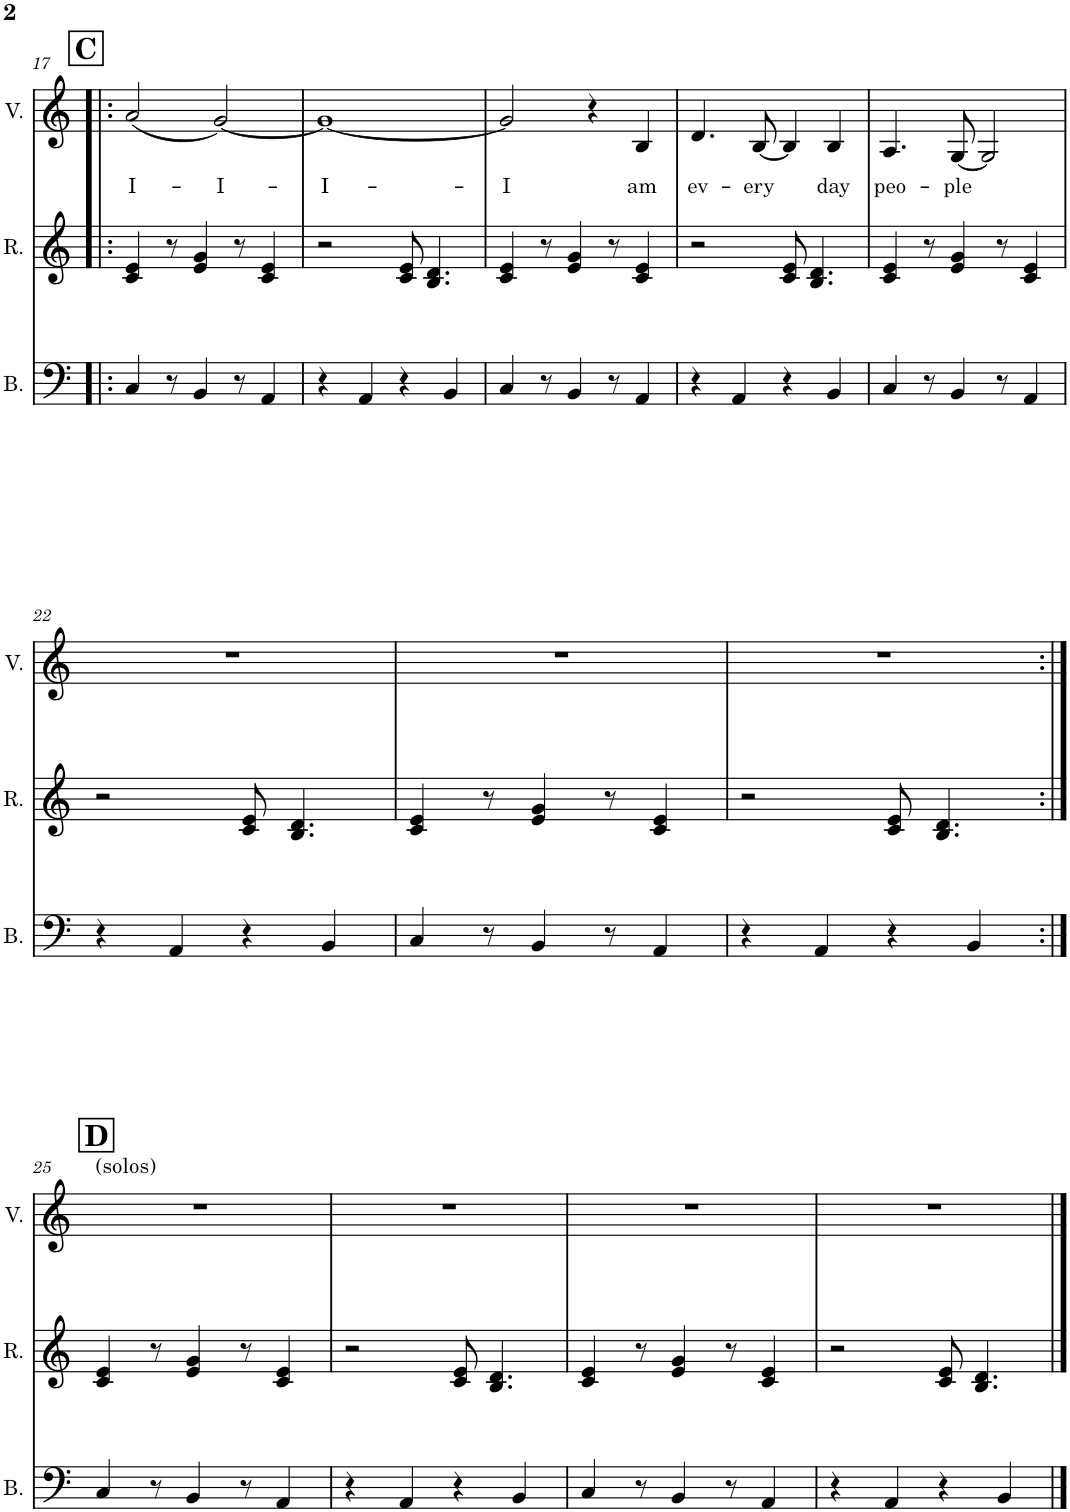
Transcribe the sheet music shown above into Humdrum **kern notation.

**kern	**kern	**kern	**text
*part3	*part2	*part1	*part1
*staff3	*staff2	*staff1	*staff1
*I"Bass	*I"Riff	*I"Voices	*
*I'B.	*I'R.	*I'V.	*
!!LO:PB:g=z
*clefF4	*clefG2	*clefG2	*
*	*Trd8c14	*Trd1c2	*
*k[]	*k[]	*k[]	*
*M4/4	*M4/4	*M4/4	*
!!LO:REH:place=s1:a:B:cj:fs=14:t=C
=17!|:	=17!|:	=17!|:	=17!|:
!	!	!	!LO:LY:b
4C/	4c/ 4e/	(2a/	I-
8r	8r	.	.
4BB/	4e/ 4g/	.	.
!	!	!	!LO:LY:b
.	.	[2g/)	-I-
8r	8r	.	.
4AA/	4c/ 4e/	.	.
=18	=18	=18	=18
!	!	!	!LO:LY:b
4r	2r	1g_	-I-
4AA/	.	.	.
4r	8c/ 8e/	.	.
.	4.B/ 4.d/	.	.
4BB/	.	.	.
=19	=19	=19	=19
!	!	!	!LO:LY:b
4C/	4c/ 4e/	2g/]	-I
8r	8r	.	.
4BB/	4e/ 4g/	.	.
.	.	4r	.
8r	8r	.	.
!	!	!	!LO:LY:b
4AA/	4c/ 4e/	4B/	am
=20	=20	=20	=20
!	!	!	!LO:LY:b
4r	2r	4.d/	ev-
4AA/	.	.	.
!	!	!	!LO:LY:b
.	.	[8B/	-ery
4r	8c/ 8e/	4B/]	.
.	4.B/ 4.d/	.	.
!	!	!	!LO:LY:b
4BB/	.	4B/	day
=21	=21	=21	=21
!	!	!	!LO:LY:b
4C/	4c/ 4e/	4.A/	peo-
8r	8r	.	.
!	!	!	!LO:LY:b
4BB/	4e/ 4g/	[8G/	-ple
.	.	2G/]	.
8r	8r	.	.
4AA/	4c/ 4e/	.	.
!!LO:LB:g=z
=22	=22	=22	=22
4r	2r	1r	.
4AA/	.	.	.
4r	8c/ 8e/	.	.
.	4.B/ 4.d/	.	.
4BB/	.	.	.
=23	=23	=23	=23
4C/	4c/ 4e/	1r	.
8r	8r	.	.
4BB/	4e/ 4g/	.	.
8r	8r	.	.
4AA/	4c/ 4e/	.	.
=24	=24	=24	=24
4r	2r	1r	.
4AA/	.	.	.
4r	8c/ 8e/	.	.
.	4.B/ 4.d/	.	.
4BB/	.	.	.
!!LO:LB:g=z
!!LO:REH:place=s1:a:B:cj:fs=14:t=D
=25:|!	=25:|!	=25:|!	=25:|!
!	!	!LO:TX:a:t=(solos)	!
4C/	4c/ 4e/	1r	.
8r	8r	.	.
4BB/	4e/ 4g/	.	.
8r	8r	.	.
4AA/	4c/ 4e/	.	.
=26	=26	=26	=26
4r	2r	1r	.
4AA/	.	.	.
4r	8c/ 8e/	.	.
.	4.B/ 4.d/	.	.
4BB/	.	.	.
=27	=27	=27	=27
4C/	4c/ 4e/	1r	.
8r	8r	.	.
4BB/	4e/ 4g/	.	.
8r	8r	.	.
4AA/	4c/ 4e/	.	.
=28	=28	=28	=28
4r	2r	1r	.
4AA/	.	.	.
4r	8c/ 8e/	.	.
.	4.B/ 4.d/	.	.
4BB/	.	.	.
==	==	==	==
*-	*-	*-	*-
